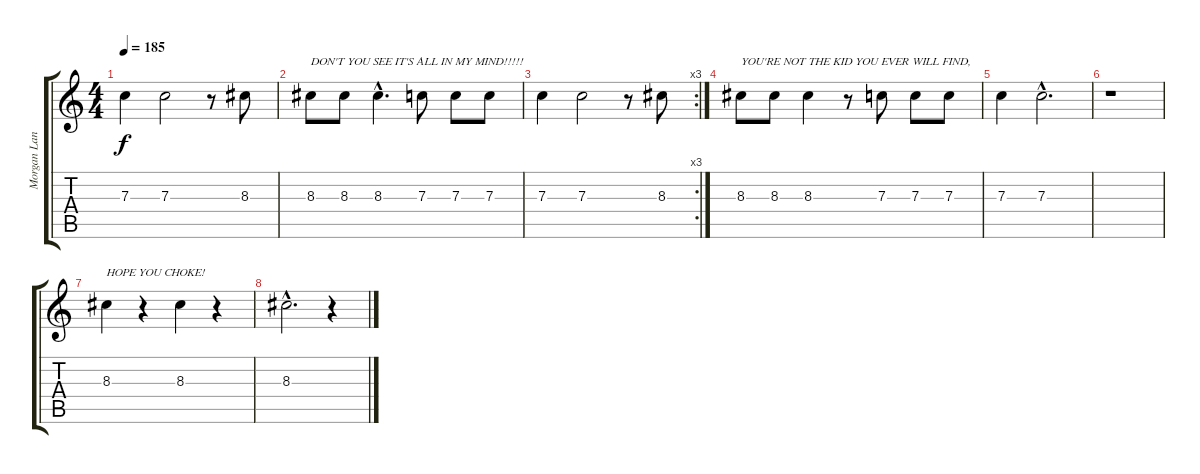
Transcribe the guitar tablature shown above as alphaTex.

\track ("Morgan Lander - Vocals" "Morgan Lan") {instrument distortionguitar}
\staff {score tabs}
\tuning (D4 A3 F3 C3 G2 C2) {hide}
\ts (4 4)
\tempo 185
\clef g2
\ks c
7.3.4{dy f} 7.3.2 r.8 8.3.8 |
8.3.8{txt "DON'T YOU SEE IT'S ALL IN MY MIND!!!!! "} 8.3.8 8.3{hac}.4{d} 7.3.8 7.3.8 7.3.8 |
\rc 3
7.3.4 7.3.2 r.8 8.3.8 |
8.3.8{txt "YOU'RE NOT THE KID YOU EVER WILL FIND,"} 8.3.8 8.3.4 r.8 7.3.8 7.3.8 7.3.8 |
7.3.4 7.3{hac}.2{d} |
r.1 |
8.3.4{txt "HOPE YOU CHOKE! "} r.4 8.3.4 r.4 |
8.3{hac}.2{d} r.4
